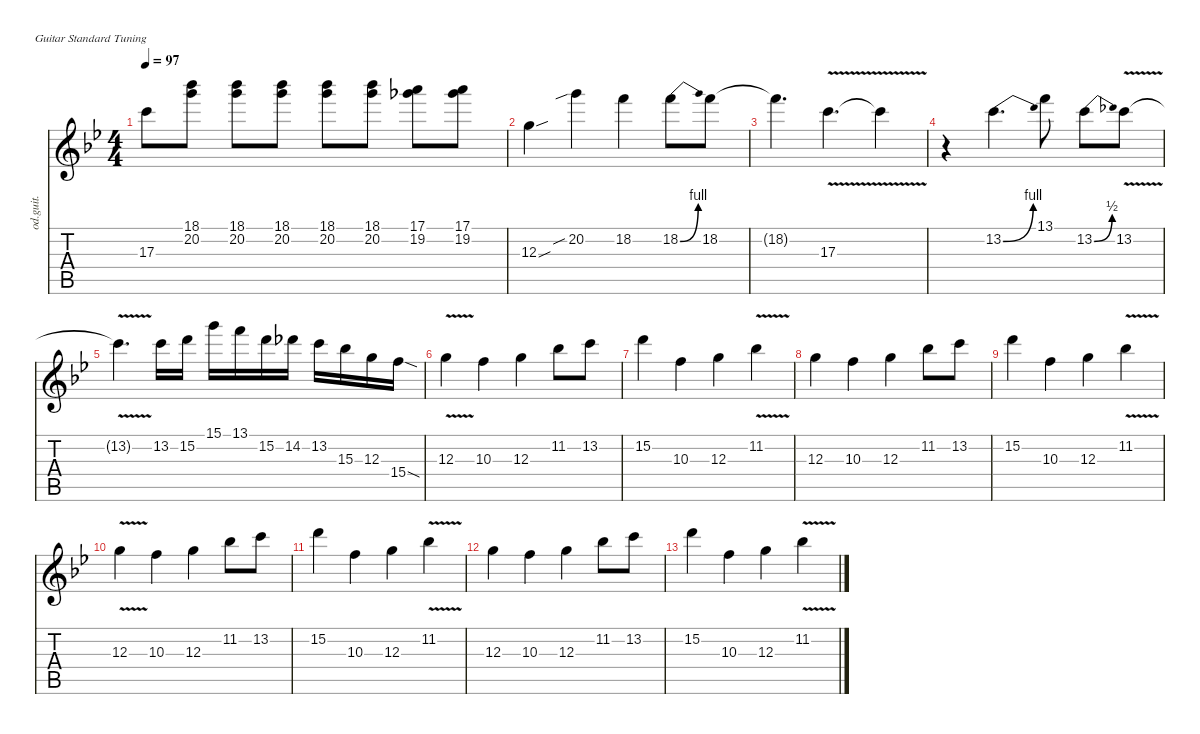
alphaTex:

\defaultSystemsLayout 4
\hideDynamics
\bracketExtendMode nobrackets
\otherSystemsTrackNameOrientation horizontal
\track ("Overdriven Guitar" "od.guit.") {instrument overdrivenguitar}
\staff {score tabs}
\tuning (E4 B3 G3 D3 A2 E2)
\ts (4 4)
\tempo 97
\clef g2
\ks bb
17.3{t}.8{dy mp} (18.1 20.2).8 (18.1 20.2).8 (18.1 20.2).8 (18.1 20.2).8 (18.1 20.2).8 (19.2 17.1).8 (19.2 17.1).8 |
12.3{sou}.4 20.2{sib}.4 18.2.4 18.2{be (bend 0 0 15 4)}.8 18.2.8 |
18.2{t}.4{d} 17.3{v}.4{d} 17.3{v t}.4 |
r.4 13.2{be (bend 0 0 15 4)}.4{d} 13.1.8 13.2{be (bend 0 0 12.6 2)}.8 13.2{v}.8 |
13.2{v t}.4{d} 13.2.16 15.2.16 15.1.16 13.1.16 15.2.16 14.2.16 13.2.16 15.3.16 12.3.16 15.4{sod}.16 |
12.3{v}.4 10.3.4 12.3.4 11.2.8 13.2.8 |
15.2.4 10.3.4 12.3.4 11.2{v}.4 |
12.3.4 10.3.4 12.3.4 11.2.8 13.2.8 |
15.2.4 10.3.4 12.3.4 11.2{v}.4 |
12.3{v}.4 10.3.4 12.3.4 11.2.8 13.2.8 |
15.2.4 10.3.4 12.3.4 11.2{v}.4 |
12.3.4 10.3.4 12.3.4 11.2.8 13.2.8 |
15.2.4 10.3.4 12.3.4 11.2{v}.4
